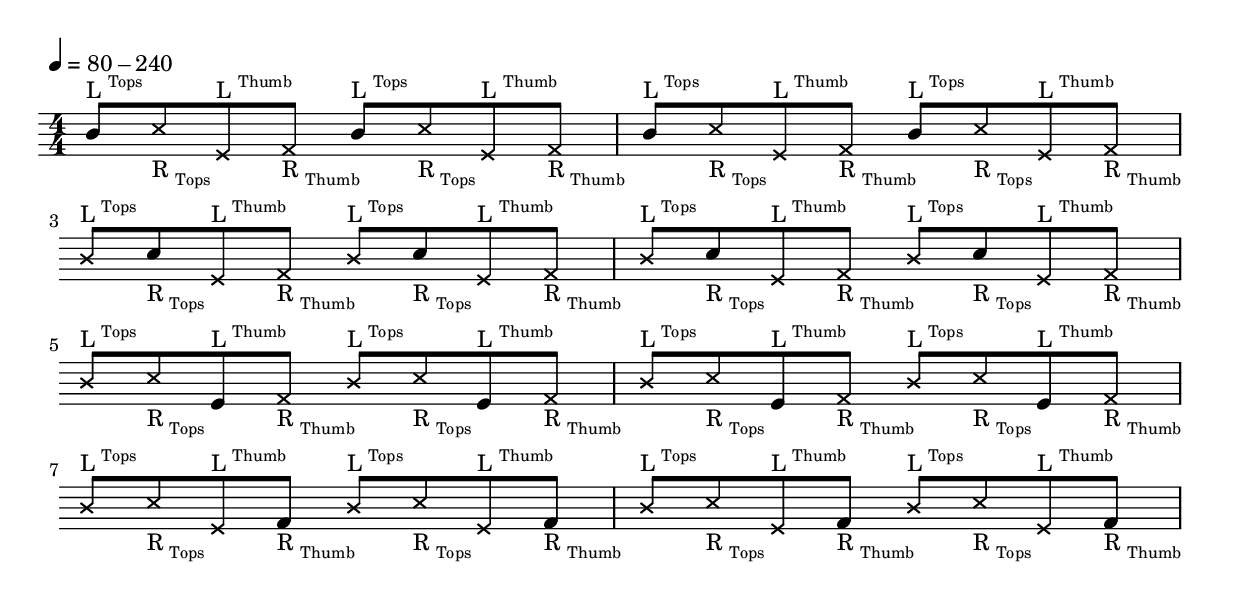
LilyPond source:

\version "2.24.1"
\include "../../global.ly"

\layout {
  indent = -3.5
}

\relative {
  \defaultScoreSettings
  \tempo 4 = 80 - 240
  \time 4/4

  \rimNote

  \repeat unfold 4 { \once \defaultNote b'8^\LTopsTop                    c_\RTopsBtm                    e,^\LThumbTop                    f_\RThumbBtm } \break
  \repeat unfold 4 {                     b8^\LTopsTop \once \defaultNote c_\RTopsBtm                    e,^\LThumbTop                    f_\RThumbBtm } \break
  \repeat unfold 4 {                     b8^\LTopsTop                    c_\RTopsBtm \once \defaultNote e,^\LThumbTop                    f_\RThumbBtm } \break
  \repeat unfold 4 {                     b8^\LTopsTop                    c_\RTopsBtm                    e,^\LThumbTop \once \defaultNote f_\RThumbBtm } \break

  \resetNoteHead
}